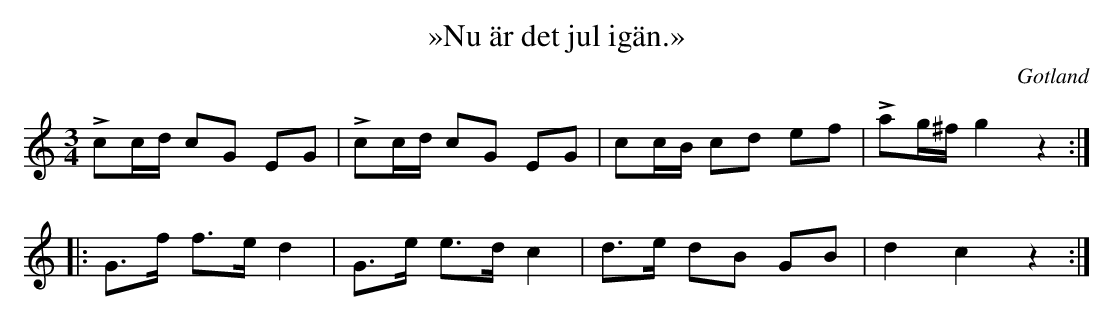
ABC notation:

X:1
T:»Nu är det jul igän.»
O:Gotland
M:3/4
L:1/16
K:C
Lc2cd c2G2 E2G2|Lc2cd c2G2 E2G2|c2cB c2d2 e2f2|La2g^f g4 z4::
G3f f3e d4|G3e e3d c4|d3e d2B2 G2B2|d4 c4 z4:|
